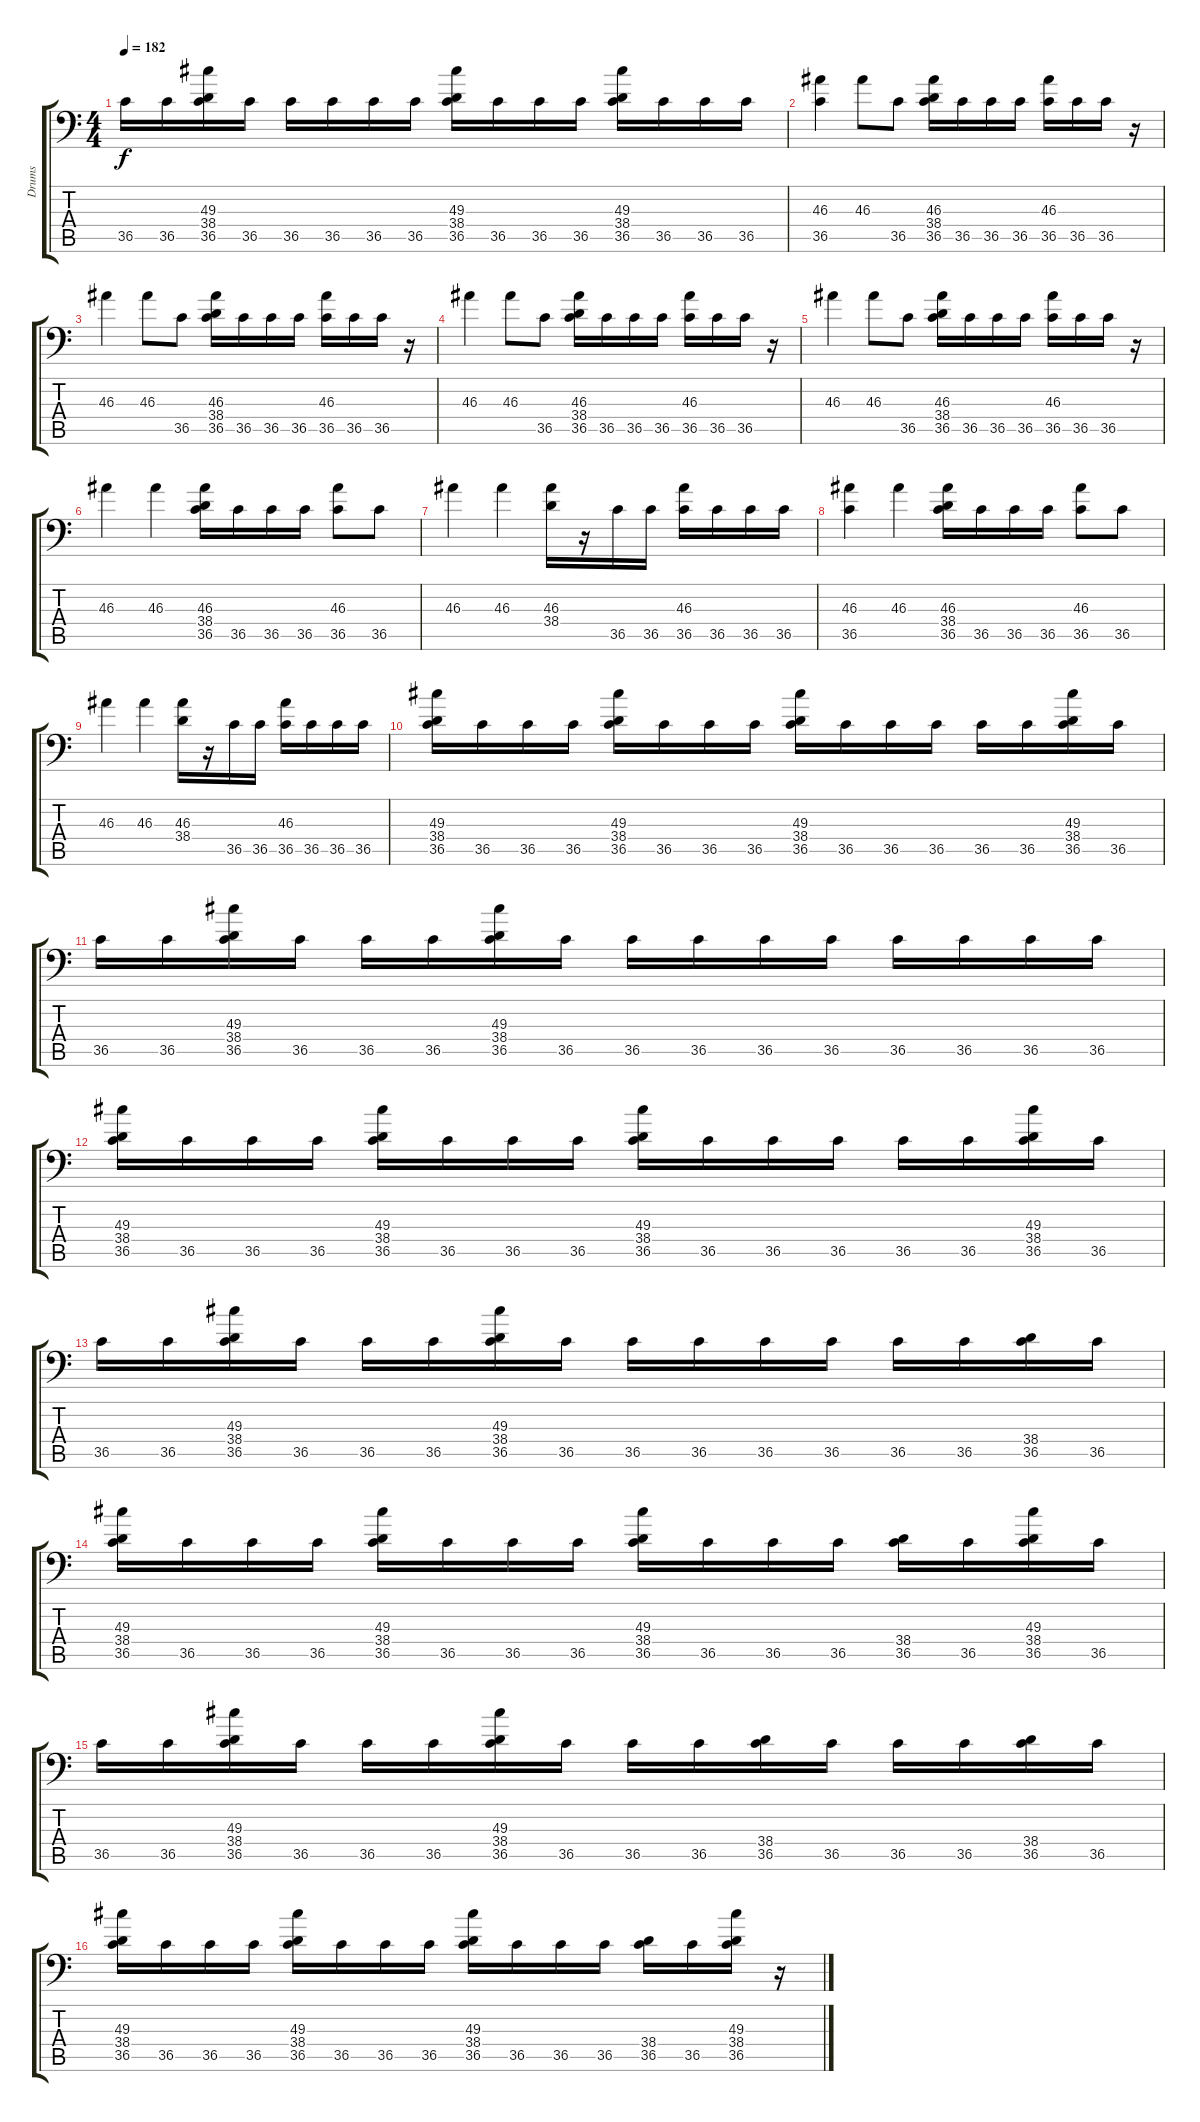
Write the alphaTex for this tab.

\track ("Drums" "Drums") {instrument acousticgrandpiano}
\staff {score tabs}
\tuning (C-1 C-1 C-1 C-1 C-1 C-1) {hide}
\ts (4 4)
\tempo 182
\clef f4
\ks c
36.5.16{dy f} 36.5.16 (49.3 38.4 36.5).16 36.5.16 36.5.16 36.5.16 36.5.16 36.5.16 (49.3 38.4 36.5).16 36.5.16 36.5.16 36.5.16 (49.3 38.4 36.5).16 36.5.16 36.5.16 36.5.16 |
(46.3 36.5).4 46.3.8 36.5.8 (46.3 38.4 36.5).16 36.5.16 36.5.16 36.5.16 (46.3 36.5).16 36.5.16 36.5.16 r.16 |
46.3.4 46.3.8 36.5.8 (46.3 38.4 36.5).16 36.5.16 36.5.16 36.5.16 (46.3 36.5).16 36.5.16 36.5.16 r.16 |
46.3.4 46.3.8 36.5.8 (46.3 38.4 36.5).16 36.5.16 36.5.16 36.5.16 (46.3 36.5).16 36.5.16 36.5.16 r.16 |
46.3.4 46.3.8 36.5.8 (46.3 38.4 36.5).16 36.5.16 36.5.16 36.5.16 (46.3 36.5).16 36.5.16 36.5.16 r.16 |
46.3.4 46.3.4 (46.3 38.4 36.5).16 36.5.16 36.5.16 36.5.16 (46.3 36.5).8 36.5.8 |
46.3.4 46.3.4 (46.3 38.4).16 r.16 36.5.16 36.5.16 (46.3 36.5).16 36.5.16 36.5.16 36.5.16 |
(46.3 36.5).4 46.3.4 (46.3 38.4 36.5).16 36.5.16 36.5.16 36.5.16 (46.3 36.5).8 36.5.8 |
46.3.4 46.3.4 (46.3 38.4).16 r.16 36.5.16 36.5.16 (46.3 36.5).16 36.5.16 36.5.16 36.5.16 |
(49.3 38.4 36.5).16 36.5.16 36.5.16 36.5.16 (49.3 38.4 36.5).16 36.5.16 36.5.16 36.5.16 (49.3 38.4 36.5).16 36.5.16 36.5.16 36.5.16 36.5.16 36.5.16 (49.3 38.4 36.5).16 36.5.16 |
36.5.16 36.5.16 (49.3 38.4 36.5).16 36.5.16 36.5.16 36.5.16 (49.3 38.4 36.5).16 36.5.16 36.5.16 36.5.16 36.5.16 36.5.16 36.5.16 36.5.16 36.5.16 36.5.16 |
(49.3 38.4 36.5).16 36.5.16 36.5.16 36.5.16 (49.3 38.4 36.5).16 36.5.16 36.5.16 36.5.16 (49.3 38.4 36.5).16 36.5.16 36.5.16 36.5.16 36.5.16 36.5.16 (49.3 38.4 36.5).16 36.5.16 |
36.5.16 36.5.16 (49.3 38.4 36.5).16 36.5.16 36.5.16 36.5.16 (49.3 38.4 36.5).16 36.5.16 36.5.16 36.5.16 36.5.16 36.5.16 36.5.16 36.5.16 (38.4 36.5).16 36.5.16 |
(49.3 38.4 36.5).16 36.5.16 36.5.16 36.5.16 (49.3 38.4 36.5).16 36.5.16 36.5.16 36.5.16 (49.3 38.4 36.5).16 36.5.16 36.5.16 36.5.16 (38.4 36.5).16 36.5.16 (49.3 38.4 36.5).16 36.5.16 |
36.5.16 36.5.16 (49.3 38.4 36.5).16 36.5.16 36.5.16 36.5.16 (49.3 38.4 36.5).16 36.5.16 36.5.16 36.5.16 (38.4 36.5).16 36.5.16 36.5.16 36.5.16 (38.4 36.5).16 36.5.16 |
(49.3 38.4 36.5).16 36.5.16 36.5.16 36.5.16 (49.3 38.4 36.5).16 36.5.16 36.5.16 36.5.16 (49.3 38.4 36.5).16 36.5.16 36.5.16 36.5.16 (38.4 36.5).16 36.5.16 (49.3 38.4 36.5).16 r.16
